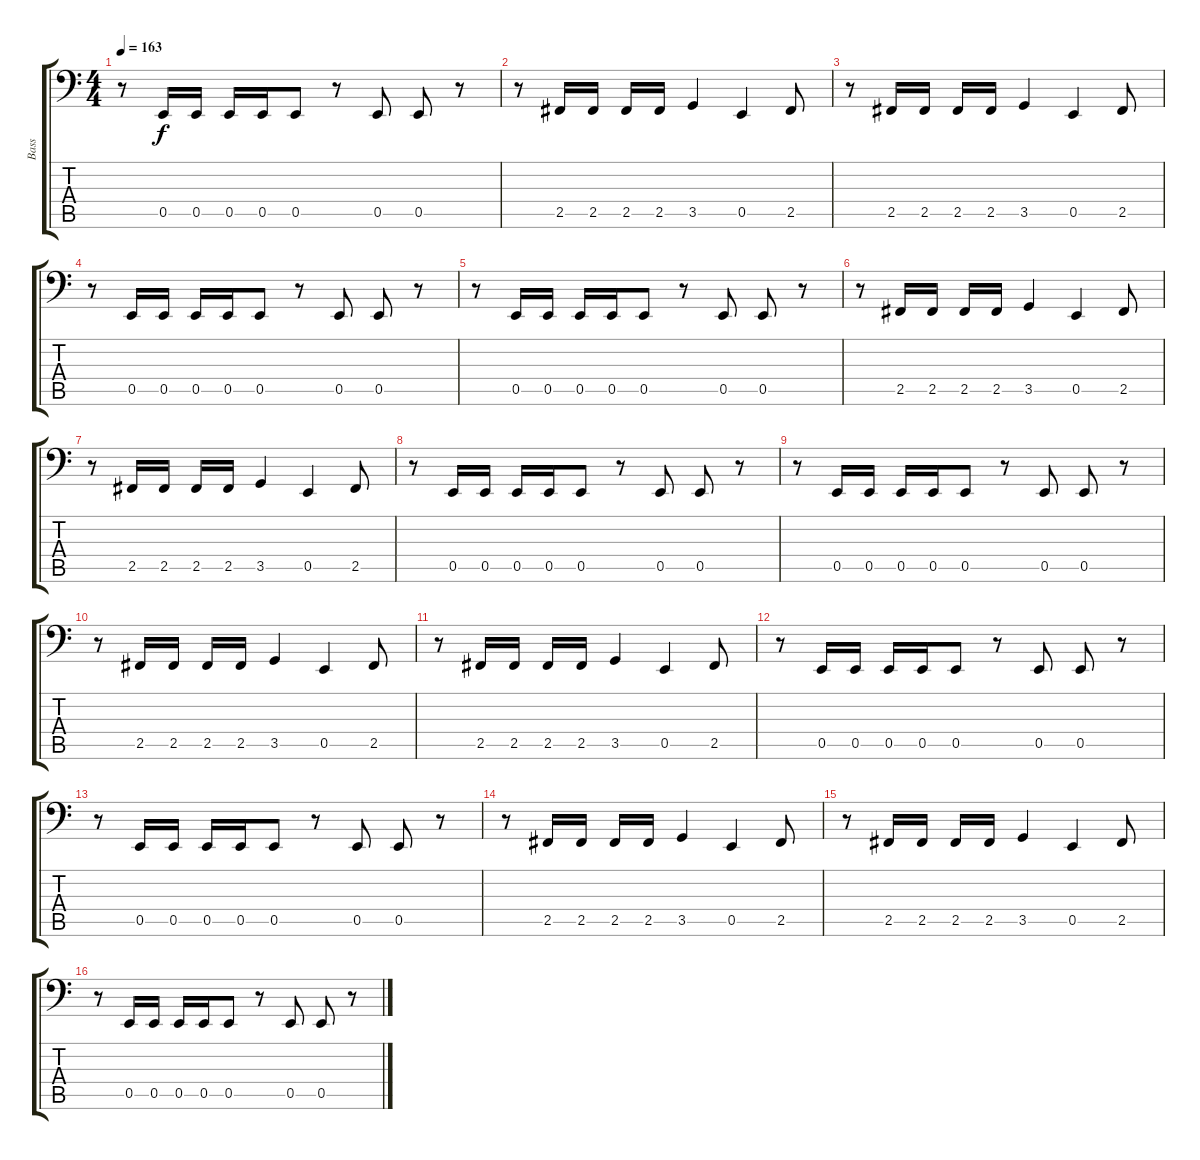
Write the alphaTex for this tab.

\track ("Bass" "Bass") {instrument electricbassfinger}
\staff {score tabs}
\tuning (C3 G2 D2 A1 E1 B0) {hide}
\ts (4 4)
\tempo 163
\clef f4
\ks c
r.8{dy f} 0.5.16 0.5.16 0.5.16 0.5.16 0.5.8 r.8 0.5.8 0.5.8 r.8 |
r.8 2.5.16 2.5.16 2.5.16 2.5.16 3.5.4 0.5.4 2.5.8 |
r.8 2.5.16 2.5.16 2.5.16 2.5.16 3.5.4 0.5.4 2.5.8 |
r.8 0.5.16 0.5.16 0.5.16 0.5.16 0.5.8 r.8 0.5.8 0.5.8 r.8 |
r.8 0.5.16 0.5.16 0.5.16 0.5.16 0.5.8 r.8 0.5.8 0.5.8 r.8 |
r.8 2.5.16 2.5.16 2.5.16 2.5.16 3.5.4 0.5.4 2.5.8 |
r.8 2.5.16 2.5.16 2.5.16 2.5.16 3.5.4 0.5.4 2.5.8 |
r.8 0.5.16 0.5.16 0.5.16 0.5.16 0.5.8 r.8 0.5.8 0.5.8 r.8 |
r.8 0.5.16 0.5.16 0.5.16 0.5.16 0.5.8 r.8 0.5.8 0.5.8 r.8 |
r.8 2.5.16 2.5.16 2.5.16 2.5.16 3.5.4 0.5.4 2.5.8 |
r.8 2.5.16 2.5.16 2.5.16 2.5.16 3.5.4 0.5.4 2.5.8 |
r.8 0.5.16 0.5.16 0.5.16 0.5.16 0.5.8 r.8 0.5.8 0.5.8 r.8 |
r.8 0.5.16 0.5.16 0.5.16 0.5.16 0.5.8 r.8 0.5.8 0.5.8 r.8 |
r.8 2.5.16 2.5.16 2.5.16 2.5.16 3.5.4 0.5.4 2.5.8 |
r.8 2.5.16 2.5.16 2.5.16 2.5.16 3.5.4 0.5.4 2.5.8 |
r.8 0.5.16 0.5.16 0.5.16 0.5.16 0.5.8 r.8 0.5.8 0.5.8 r.8
